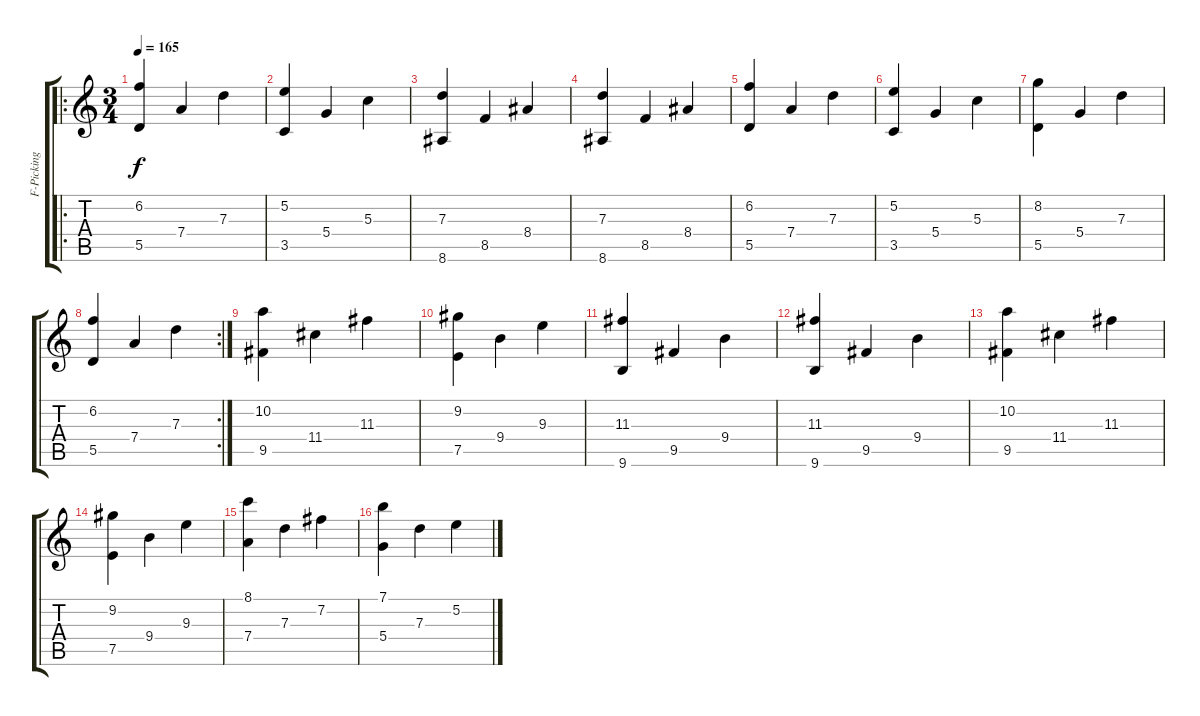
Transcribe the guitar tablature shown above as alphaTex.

\track ("F-Picking" "F-Picking") {instrument acousticguitarsteel}
\staff {score tabs}
\tuning (E4 B3 G3 D3 A2 D2) {hide}
\ro
\ts (3 4)
\tempo 165
\clef g2
\ks c
(6.2 5.5).4{dy f instrument acousticguitarsteel} 7.4.4 7.3.4 |
(5.2 3.5).4 5.4.4 5.3.4 |
(7.3 8.6).4 8.5.4 8.4.4 |
(7.3 8.6).4 8.5.4 8.4.4 |
(6.2 5.5).4 7.4.4 7.3.4 |
(5.2 3.5).4 5.4.4 5.3.4 |
(8.2 5.5).4 5.4.4 7.3.4 |
\rc 2
(6.2 5.5).4 7.4.4 7.3.4 |
(10.2 9.5).4 11.4.4 11.3.4 |
(9.2 7.5).4 9.4.4 9.3.4 |
(11.3 9.6).4 9.5.4 9.4.4 |
(11.3 9.6).4 9.5.4 9.4.4 |
(10.2 9.5).4 11.4.4 11.3.4 |
(9.2 7.5).4 9.4.4 9.3.4 |
(8.1 7.4).4 7.3.4 7.2.4 |
(7.1 5.4).4 7.3.4 5.2.4
